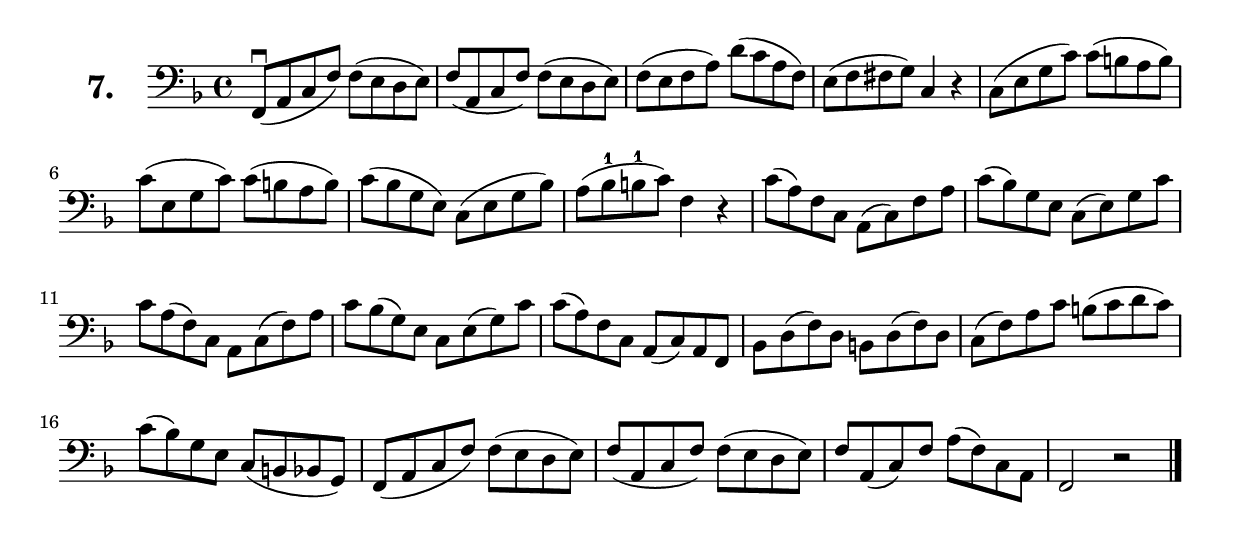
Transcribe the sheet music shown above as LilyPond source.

\version "2.18.2"

celloI = \relative c, {
  \clef bass
  \key f \major
  \time 4/4

  f8\downbow( a c f) f( e d e) | %01 
  f( a, c f) f( e d e)         | %02
  f( e f a) d( c a f)          | %03
  e( f fis g) c,4 r            | %04
  c8( e g c) c( b a b)         | %05
  c( e, g c) c( b a b)         | %06
  c( bes g e) c( e g bes)      | %07
  a( bes-1 b-1 c) f,4 r        | %08
  c'8( a) f c a( c) f a        | %09
  c( bes) g e c( e) g c        | %10
  c a( f) c a c( f) a          | %11
  c bes( g) e c e( g) c        | %12
  c( a) f c a( c) a f          | %13
  bes d( f) d b d( f) d        | %14
  c( f) a c b( c d c)          | %15
  c( bes) g e c( b bes g)      | %16
  f( a c f) f( e d e)          | %17
  f( a, c f) f( e d e)         | %18
  f a,( c) f a( f) c a         | %19
  f2 r \bar "|."               | %20

}

\score {
  \new StaffGroup = "" \with {
        instrumentName = \markup { \bold \huge { \larger "7." }}
      }
  <<
    \new Staff = "celloI" \celloI
  >>
  \layout {}
}
